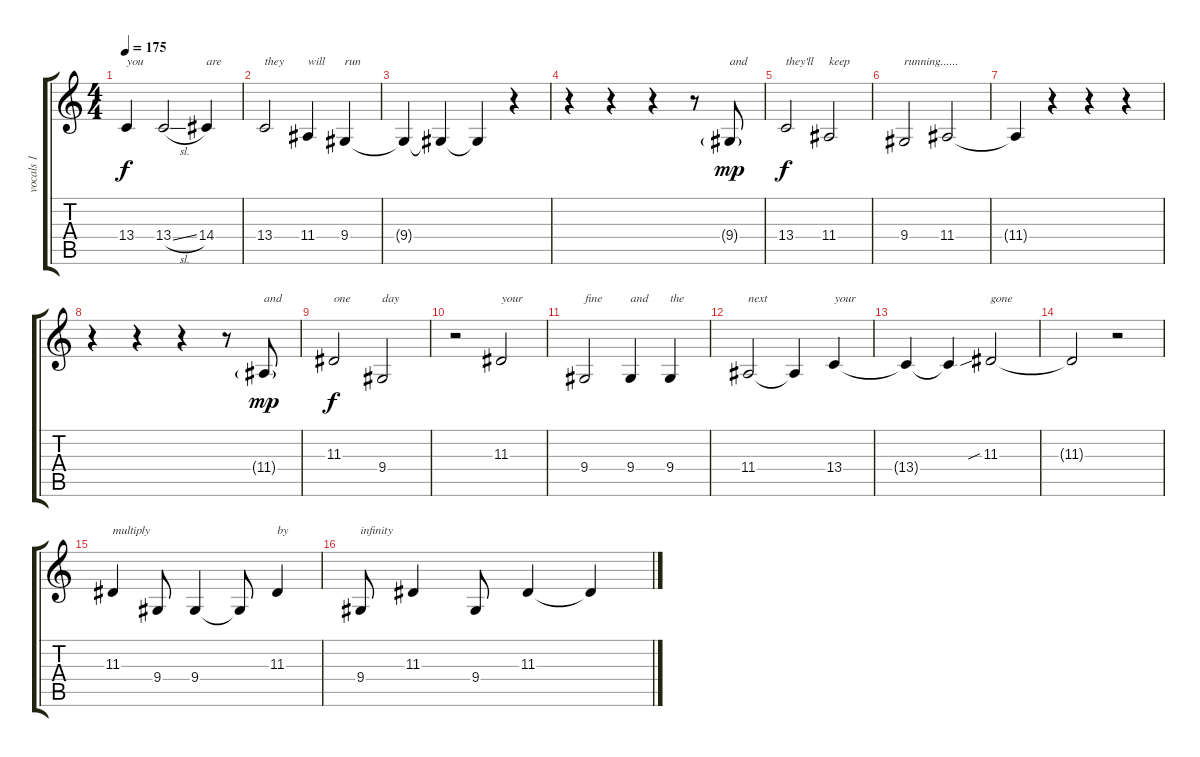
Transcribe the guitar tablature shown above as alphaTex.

\track ("vocals 1" "vocals 1") {instrument lead2sawtooth}
\staff {score tabs}
\tuning (Db4 Ab3 E3 B2 Gb2 B1) {hide}
\ts (4 4)
\tempo 175
\clef g2
\ks c
13.4.4{txt "you" dy f} 13.4{sl}.2 14.4.4{txt "are"} |
13.4.2{txt "they"} 11.4.4{txt "will"} 9.4.4{txt "run"} |
9.4{t}.4 9.4{t}.4 9.4{t}.4 r.4 |
r.4 r.4 r.4 r.8 9.4{g}.8{txt "and" dy mp} |
13.4.2{txt "they'll" dy f} 11.4.2{txt "keep"} |
9.4.2{txt "running......"} 11.4.2 |
11.4{t}.4 r.4 r.4 r.4 |
r.4 r.4 r.4 r.8 11.4{g}.8{txt "and" dy mp} |
11.3.2{txt "one" dy f} 9.4.2{txt "day"} |
r.2 11.3.2{txt "your"} |
9.4.2{txt "fine"} 9.4.4{txt "and"} 9.4.4{txt "the"} |
11.4.2{txt "next"} 11.4{t}.4 13.4.4{txt "your"} |
13.4{t}.4 13.4{t}.4 11.3{sib}.2{txt "gone"} |
11.3{t}.2 r.2 |
11.3.4{txt "multiply"} 9.4.8 9.4.4 9.4{t}.8 11.3.4{txt "by"} |
9.4.8{txt "infinity"} 11.3.4 9.4.8 11.3.4 11.3{t}.4
